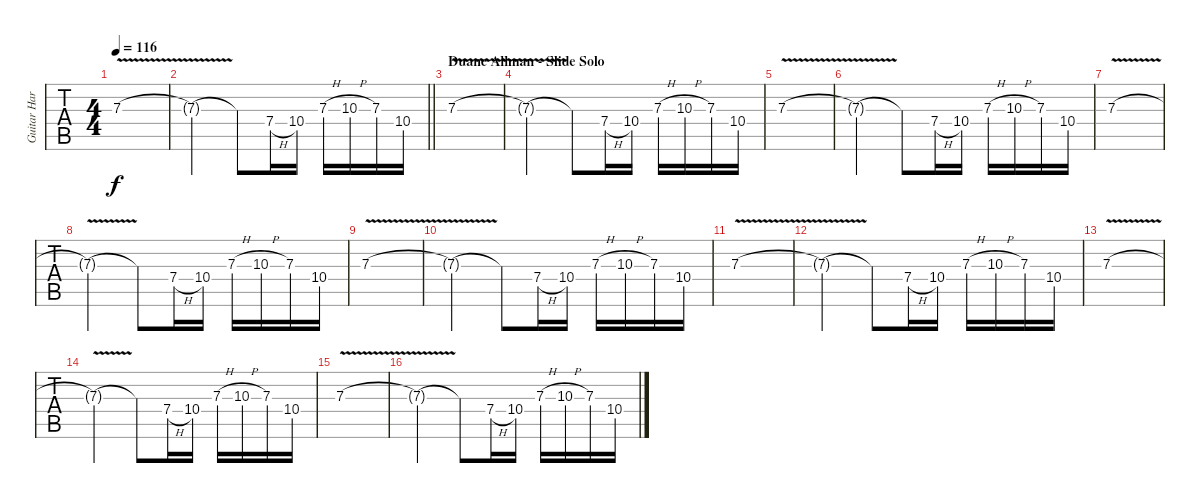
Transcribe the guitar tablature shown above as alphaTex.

\track ("Guitar Harmony (Tr. 9A)" "Guitar Har") {instrument overdrivenguitar}
\staff {tabs}
\tuning (E4 B3 G3 D3 A2 E2) {hide}
\ts (4 4)
\tempo 116
\clef g2
\ks c
7.3{v}.1{dy f} |
\barLineRight lightlight
7.3{t}.2 7.3{t}.8 7.4{h}.16 10.4.16 7.3{h}.16 10.3{h}.16 7.3.16 10.4.16 |
\section ("" "Duane Allman - Slide Solo")
7.3{v}.1 |
7.3{t}.2 7.3{t}.8 7.4{h}.16 10.4.16 7.3{h}.16 10.3{h}.16 7.3.16 10.4.16 |
7.3{v}.1 |
7.3{t}.2 7.3{t}.8 7.4{h}.16 10.4.16 7.3{h}.16 10.3{h}.16 7.3.16 10.4.16 |
7.3{v}.1 |
7.3{t}.2 7.3{t}.8 7.4{h}.16 10.4.16 7.3{h}.16 10.3{h}.16 7.3.16 10.4.16 |
7.3{v}.1 |
7.3{t}.2 7.3{t}.8 7.4{h}.16 10.4.16 7.3{h}.16 10.3{h}.16 7.3.16 10.4.16 |
7.3{v}.1 |
7.3{t}.2 7.3{t}.8 7.4{h}.16 10.4.16 7.3{h}.16 10.3{h}.16 7.3.16 10.4.16 |
7.3{v}.1 |
7.3{t}.2 7.3{t}.8 7.4{h}.16 10.4.16 7.3{h}.16 10.3{h}.16 7.3.16 10.4.16 |
7.3{v}.1 |
7.3{t}.2 7.3{t}.8 7.4{h}.16 10.4.16 7.3{h}.16 10.3{h}.16 7.3.16 10.4.16
